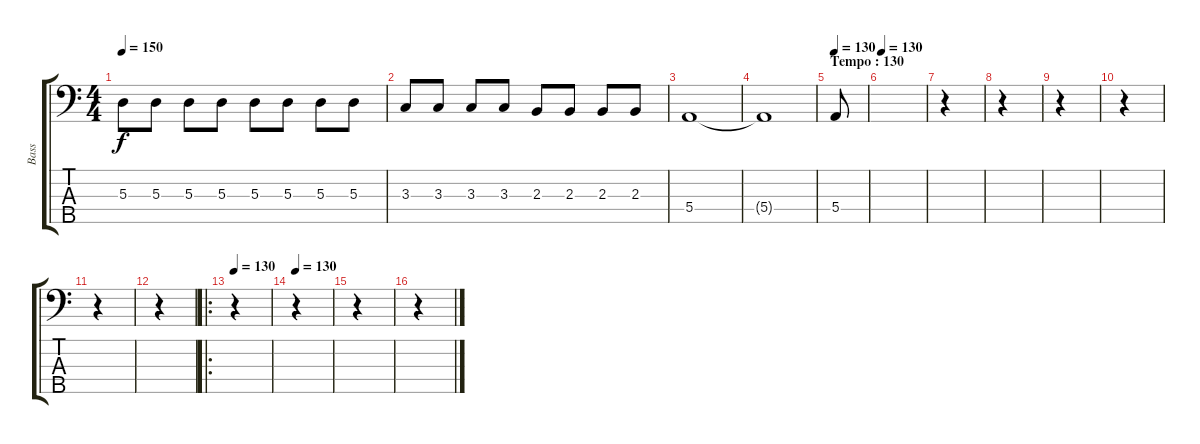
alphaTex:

\track ("Bass" "Bass") {instrument electricbassfinger}
\staff {score tabs}
\tuning (G2 D2 A1 E1 B0) {hide}
\ts (4 4)
\tempo 150
\clef f4
\ks c
5.3.8{dy f} 5.3.8 5.3.8 5.3.8 5.3.8 5.3.8 5.3.8 5.3.8 |
3.3.8 3.3.8 3.3.8 3.3.8 2.3.8 2.3.8 2.3.8 2.3.8 |
5.4.1 |
5.4{t}.1 |
\section ("" "Tempo : 130")
\tempo 130
5.4.8 |
\tempo 130
|
r.4 |
r.4 |
r.4 |
r.4 |
r.4 |
r.4 |
\ro
\tempo 130
r.4 |
\tempo 130
r.4 |
r.4 |
r.4
